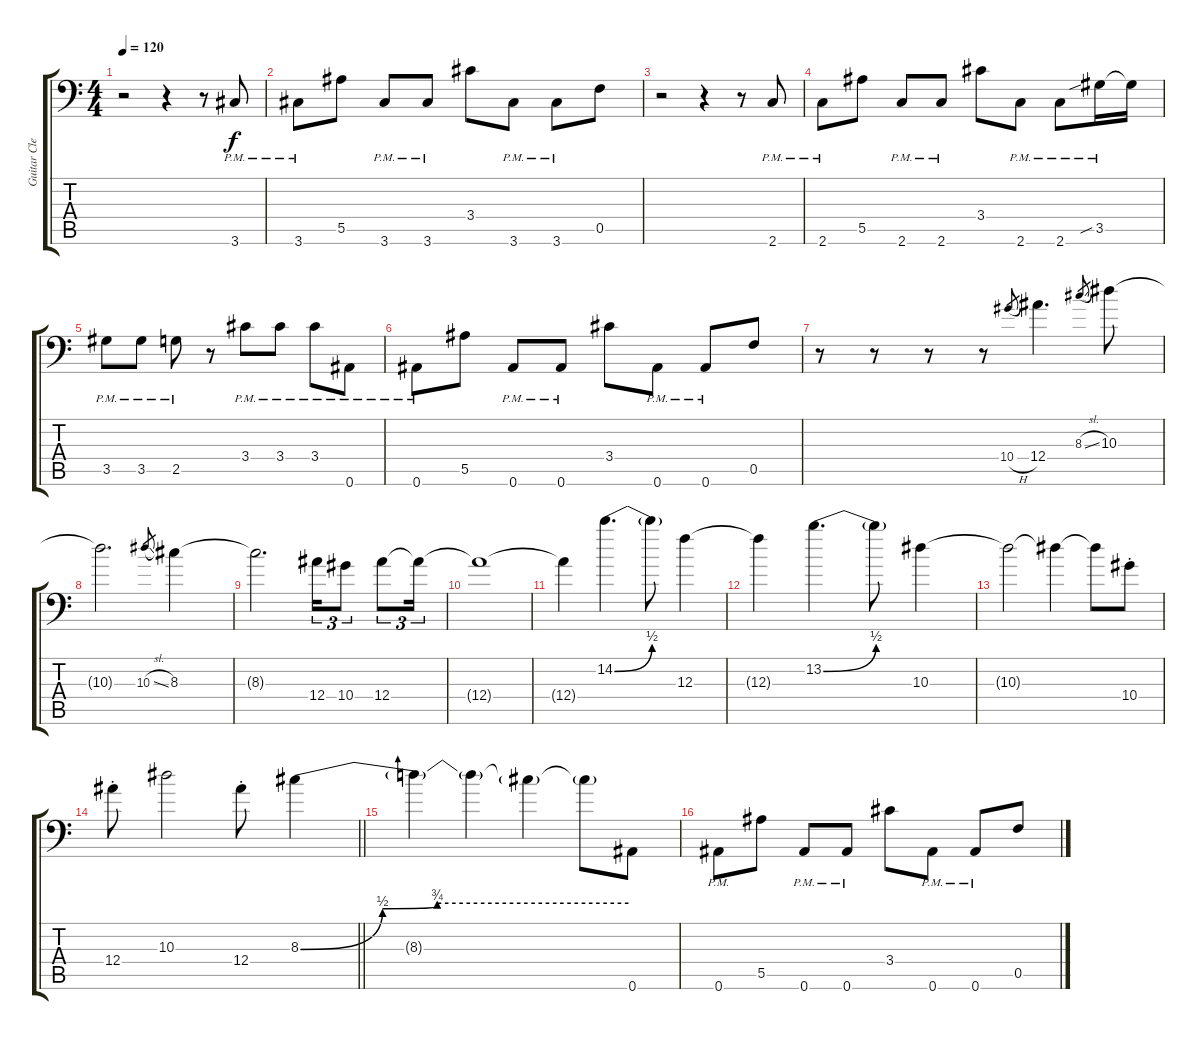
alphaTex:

\track ("Guitar Clean" "Guitar Cle") {instrument electricguitarclean}
\staff {score tabs}
\tuning (D4 Bb3 F3 Bb2 F2 Bb1) {hide}
\ts (4 4)
\tempo 120
\clef f4
\ks c
r.2{dy f} r.4 r.8 3.6{pm}.8 |
3.6{pm}.8 5.5.8 3.6{pm}.8 3.6{pm}.8 3.4.8 3.6{pm}.8 3.6{pm}.8 0.5.8 |
r.2 r.4 r.8 2.6{pm}.8 |
2.6{pm}.8 5.5.8 2.6{pm}.8 2.6{pm}.8 3.4.8 2.6{pm}.8 2.6{pm}.8 3.5{sib pm}.16 3.5{t}.16 |
3.5{pm}.8 3.5{pm}.8 2.5{pm}.8 r.8 3.4{pm}.8 3.4{pm}.8 3.4{pm}.8 0.6{pm}.8 |
0.6{pm}.8 5.5.8 0.6{pm}.8 0.6{pm}.8 3.4.8 0.6{pm}.8 0.6{pm}.8 0.5.8 |
r.8 r.8 r.8 r.8 10.4{h}.8{gr} 12.4.4{d} 8.3{sl}.8{gr} 10.3.8 |
10.3{t}.2{d} 10.3{sl}.8{gr} 8.3.4 |
8.3{t}.2{d} 12.4.16{tu (3 2)} 10.4.8{tu (3 2)} 12.4.8{tu (3 2)} 12.4{t}.16{tu (3 2)} |
12.4{t}.1 |
12.4{t}.4 14.2{be (bend 0 0 60 2)}.4{d} 14.2{be (custom 0 0 8 0 10 0 15 0 20 0 30 0 60 0) t}.8 12.3.4 |
12.3{t}.4 13.2{be (bend 0 0 60 2)}.4{d} 13.2{be (custom 0 0 8 0 10 0 15 0 20 0 30 0 60 0) t}.8 10.3.4 |
10.3{t}.2 10.3{t}.4 10.3{t}.8 10.4{st}.8 |
\barLineRight lightlight
12.4{st}.8 10.3.2 12.4{st}.8 8.3{be (custom 0 0 15 2 25 3 60 3)}.4 |
8.3{t}.4 8.3{t}.4{volume 13} 8.3{t}.4 8.3{t}.8 0.6.8{volume 16} |
0.6{pm}.8 5.5.8 0.6{pm}.8 0.6{pm}.8 3.4.8 0.6{pm}.8 0.6{pm}.8 0.5.8
